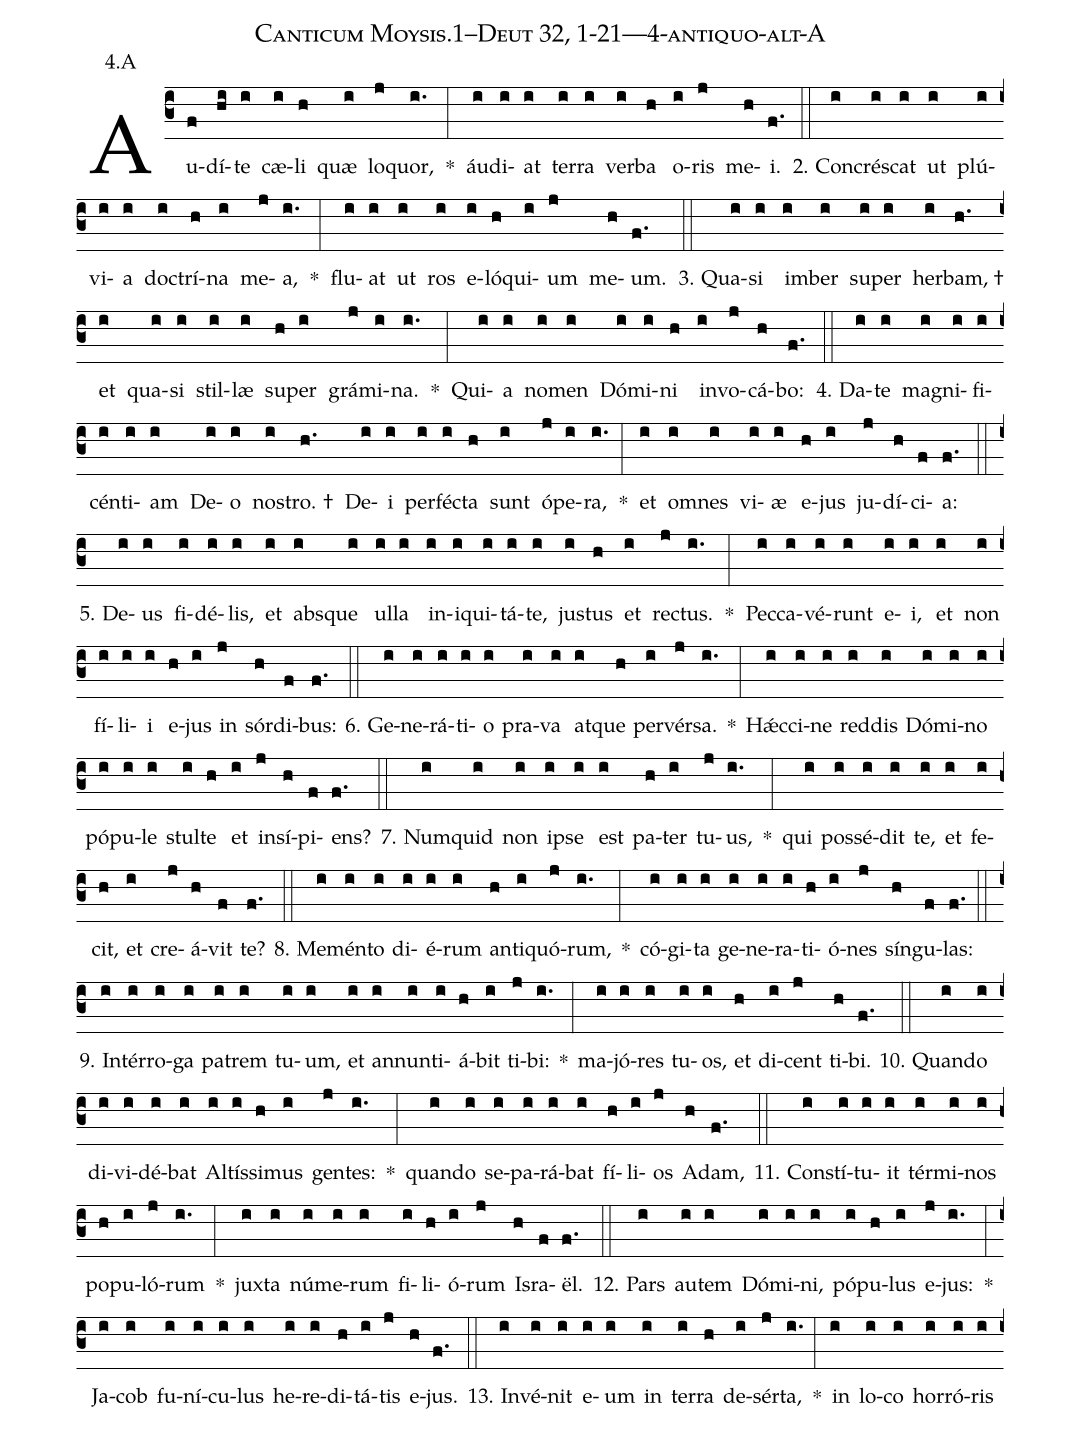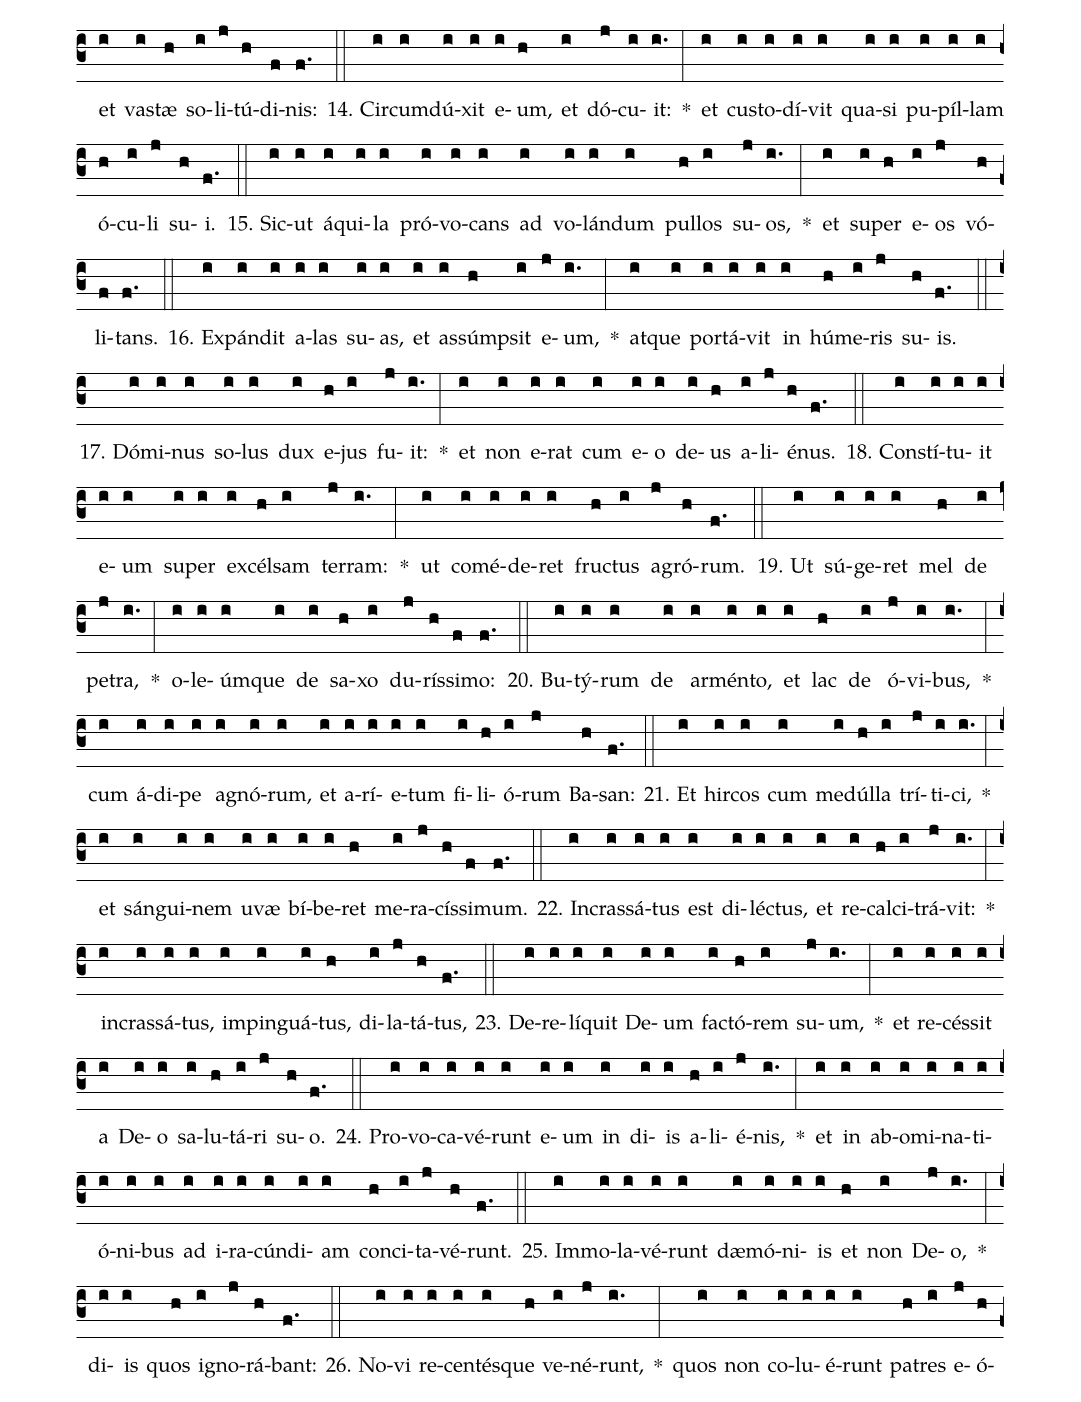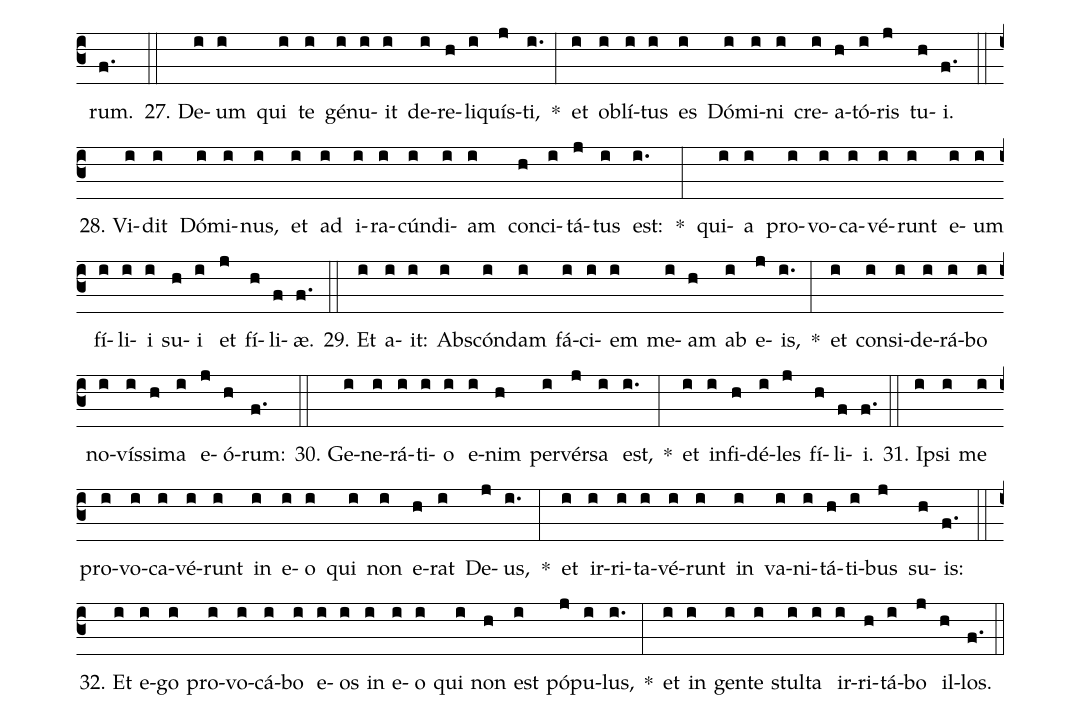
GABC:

name: Canticum Moysis.1--Deut 32, 1-21---4-antiquo-alt-A;
annotation: 4.A;
%%
(c3)Au(f)dí(hi)te(i) cæ(i)li(h) quæ(i) lo(j)quor,(i.) *(:) áu(i)di(i)at(i) ter(i)ra(i) ver(i)ba(h) o(i)ris(j) me(h)i.(f.) (::)
2. Con(i)crés(i)cat(i) ut(i) plú(i)vi(i)a(i) doc(i)trí(h)na(i) me(j)a,(i.) *(:) flu(i)at(i) ut(i) ros(i) e(i)ló(h)qui(i)um(j) me(h)um.(f.) (::)
3. Qua(i)si(i) im(i)ber(i) su(i)per(i) her(i)bam, †(h.) et(i) qua(i)si(i) stil(i)læ(i) su(h)per(i) grá(j)mi(i)na.(i.) *(:) Qui(i)a(i) no(i)men(i) Dó(i)mi(i)ni(h) in(i)vo(j)cá(h)bo:(f.) (::)
4. Da(i)te(i) ma(i)gni(i)fi(i)cén(i)ti(i)am(i) De(i)o(i) nos(i)tro. †(h.) De(i)i(i) per(i)féc(i)ta(h) sunt(i) ó(j)pe(i)ra,(i.) *(:) et(i) om(i)nes(i) vi(i)æ(i) e(h)jus(i) ju(j)dí(h)ci(f)a:(f.) (::)
5. De(i)us(i) fi(i)dé(i)lis,(i) et(i) abs(i)que(i) ul(i)la(i) in(i)i(i)qui(i)tá(i)te,(i) jus(i)tus(h) et(i) rec(j)tus.(i.) *(:) Pec(i)ca(i)vé(i)runt(i) e(i)i,(i) et(i) non(i) fí(i)li(i)i(i) e(h)jus(i) in(j) sór(h)di(f)bus:(f.) (::)
6. Ge(i)ne(i)rá(i)ti(i)o(i) pra(i)va(i) at(i)que(h) per(i)vér(j)sa.(i.) *(:) Hǽc(i)ci(i)ne(i) red(i)dis(i) Dó(i)mi(i)no(i) pó(i)pu(i)le(i) stul(i)te(h) et(i) in(j)sí(h)pi(f)ens?(f.) (::)
7. Num(i)quid(i) non(i) ip(i)se(i) est(i) pa(h)ter(i) tu(j)us,(i.) *(:) qui(i) pos(i)sé(i)dit(i) te,(i) et(i) fe(i)cit,(h) et(i) cre(j)á(h)vit(f) te?(f.) (::)
8. Me(i)mén(i)to(i) di(i)é(i)rum(i) an(h)ti(i)quó(j)rum,(i.) *(:) có(i)gi(i)ta(i) ge(i)ne(i)ra(i)ti(h)ó(i)nes(j) sín(h)gu(f)las:(f.) (::)
9. In(i)tér(i)ro(i)ga(i) pa(i)trem(i) tu(i)um,(i) et(i) an(i)nun(i)ti(i)á(h)bit(i) ti(j)bi:(i.) *(:) ma(i)jó(i)res(i) tu(i)os,(i) et(h) di(i)cent(j) ti(h)bi.(f.) (::)
10. Quan(i)do(i) di(i)vi(i)dé(i)bat(i) Al(i)tís(i)si(h)mus(i) gen(j)tes:(i.) *(:) quan(i)do(i) se(i)pa(i)rá(i)bat(i) fí(h)li(i)os(j) A(h)dam,(f.) (::)
11. Con(i)stí(i)tu(i)it(i) tér(i)mi(i)nos(i) po(h)pu(i)ló(j)rum(i.) *(:) jux(i)ta(i) nú(i)me(i)rum(i) fi(i)li(h)ó(i)rum(j) Is(h)ra(f)ël.(f.) (::)
12. Pars(i) au(i)tem(i) Dó(i)mi(i)ni,(i) pó(i)pu(h)lus(i) e(j)jus:(i.) *(:) Ja(i)cob(i) fu(i)ní(i)cu(i)lus(i) he(i)re(i)di(h)tá(i)tis(j) e(h)jus.(f.) (::)
13. In(i)vé(i)nit(i) e(i)um(i) in(i) ter(i)ra(h) de(i)sér(j)ta,(i.) *(:) in(i) lo(i)co(i) hor(i)ró(i)ris(i) et(i) vas(i)tæ(h) so(i)li(j)tú(h)di(f)nis:(f.) (::)
14. Cir(i)cum(i)dú(i)xit(i) e(i)um,(h) et(i) dó(j)cu(i)it:(i.) *(:) et(i) cus(i)to(i)dí(i)vit(i) qua(i)si(i) pu(i)píl(i)lam(i) ó(h)cu(i)li(j) su(h)i.(f.) (::)
15. Sic(i)ut(i) á(i)qui(i)la(i) pró(i)vo(i)cans(i) ad(i) vo(i)lán(i)dum(i) pul(h)los(i) su(j)os,(i.) *(:) et(i) su(i)per(h) e(i)os(j) vó(h)li(f)tans.(f.) (::)
16. Ex(i)pán(i)dit(i) a(i)las(i) su(i)as,(i) et(i) as(i)súmp(h)sit(i) e(j)um,(i.) *(:) at(i)que(i) por(i)tá(i)vit(i) in(i) hú(h)me(i)ris(j) su(h)is.(f.) (::)
17. Dó(i)mi(i)nus(i) so(i)lus(i) dux(i) e(h)jus(i) fu(j)it:(i.) *(:) et(i) non(i) e(i)rat(i) cum(i) e(i)o(i) de(i)us(h) a(i)li(j)é(h)nus.(f.) (::)
18. Con(i)stí(i)tu(i)it(i) e(i)um(i) su(i)per(i) ex(i)cél(h)sam(i) ter(j)ram:(i.) *(:) ut(i) com(i)é(i)de(i)ret(i) fruc(h)tus(i) a(j)gró(h)rum.(f.) (::)
19. Ut(i) sú(i)ge(i)ret(i) mel(h) de(i) pe(j)tra,(i.) *(:) o(i)le(i)úm(i)que(i) de(i) sa(h)xo(i) du(j)rís(h)si(f)mo:(f.) (::)
20. Bu(i)tý(i)rum(i) de(i) ar(i)mén(i)to,(i) et(i) lac(h) de(i) ó(j)vi(i)bus,(i.) *(:) cum(i) á(i)di(i)pe(i) a(i)gnó(i)rum,(i) et(i) a(i)rí(i)e(i)tum(i) fi(i)li(h)ó(i)rum(j) Ba(h)san:(f.) (::)
21. Et(i) hir(i)cos(i) cum(i) me(i)dúl(h)la(i) trí(j)ti(i)ci,(i.) *(:) et(i) sán(i)gui(i)nem(i) u(i)væ(i) bí(i)be(i)ret(h) me(i)ra(j)cís(h)si(f)mum.(f.) (::)
22. In(i)cras(i)sá(i)tus(i) est(i) di(i)léc(i)tus,(i) et(i) re(i)cal(h)ci(i)trá(j)vit:(i.) *(:) in(i)cras(i)sá(i)tus,(i) im(i)pin(i)guá(i)tus,(h) di(i)la(j)tá(h)tus,(f.) (::)
23. De(i)re(i)lí(i)quit(i) De(i)um(i) fac(i)tó(h)rem(i) su(j)um,(i.) *(:) et(i) re(i)cés(i)sit(i) a(i) De(i)o(i) sa(i)lu(h)tá(i)ri(j) su(h)o.(f.) (::)
24. Pro(i)vo(i)ca(i)vé(i)runt(i) e(i)um(i) in(i) di(i)is(i) a(h)li(i)é(j)nis,(i.) *(:) et(i) in(i) ab(i)o(i)mi(i)na(i)ti(i)ó(i)ni(i)bus(i) ad(i) i(i)ra(i)cún(i)di(i)am(i) con(h)ci(i)ta(j)vé(h)runt.(f.) (::)
25. Im(i)mo(i)la(i)vé(i)runt(i) dæ(i)mó(i)ni(i)is(i) et(h) non(i) De(j)o,(i.) *(:) di(i)is(i) quos(h) i(i)gno(j)rá(h)bant:(f.) (::)
26. No(i)vi(i) re(i)cen(i)tés(i)que(h) ve(i)né(j)runt,(i.) *(:) quos(i) non(i) co(i)lu(i)é(i)runt(i) pa(h)tres(i) e(j)ó(h)rum.(f.) (::)
27. De(i)um(i) qui(i) te(i) gé(i)nu(i)it(i) de(i)re(h)li(i)quís(j)ti,(i.) *(:) et(i) ob(i)lí(i)tus(i) es(i) Dó(i)mi(i)ni(i) cre(i)a(h)tó(i)ris(j) tu(h)i.(f.) (::)
28. Vi(i)dit(i) Dó(i)mi(i)nus,(i) et(i) ad(i) i(i)ra(i)cún(i)di(i)am(i) con(h)ci(i)tá(j)tus(i) est:(i.) *(:) qui(i)a(i) pro(i)vo(i)ca(i)vé(i)runt(i) e(i)um(i) fí(i)li(i)i(i) su(h)i(i) et(j) fí(h)li(f)æ.(f.) (::)
29. Et(i) a(i)it:(i) Abs(i)cón(i)dam(i) fá(i)ci(i)em(i) me(i)am(h) ab(i) e(j)is,(i.) *(:) et(i) con(i)si(i)de(i)rá(i)bo(i) no(i)vís(i)si(h)ma(i) e(j)ó(h)rum:(f.) (::)
30. Ge(i)ne(i)rá(i)ti(i)o(i) e(i)nim(h) per(i)vér(j)sa(i) est,(i.) *(:) et(i) in(i)fi(h)dé(i)les(j) fí(h)li(f)i.(f.) (::)
31. Ip(i)si(i) me(i) pro(i)vo(i)ca(i)vé(i)runt(i) in(i) e(i)o(i) qui(i) non(i) e(h)rat(i) De(j)us,(i.) *(:) et(i) ir(i)ri(i)ta(i)vé(i)runt(i) in(i) va(i)ni(i)tá(h)ti(i)bus(j) su(h)is:(f.) (::)
32. Et(i) e(i)go(i) pro(i)vo(i)cá(i)bo(i) e(i)os(i) in(i) e(i)o(i) qui(i) non(h) est(i) pó(j)pu(i)lus,(i.) *(:) et(i) in(i) gen(i)te(i) stul(i)ta(i) ir(i)ri(h)tá(i)bo(j) il(h)los.(f.) (::)
